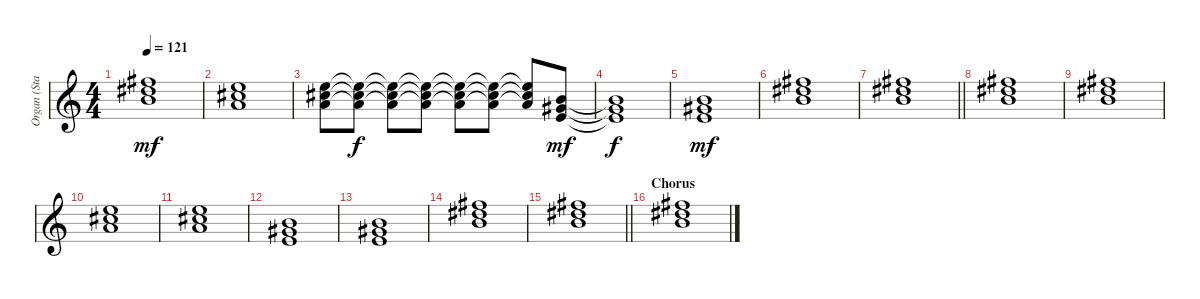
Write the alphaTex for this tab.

\track ("Organ (Staff 1)" "Organ (Sta") {instrument drawbarorgan}
\staff {score}
\tuning (E4 B3 G3 D3 A2 E2 B1) {hide}
\ts (4 4)
\tempo 121
\clef g2
\ks c
(7.1 16.2 23.3).1{dy mf} |
(5.1 14.2 21.3).1 |
(5.1 14.2 21.3).8 (5.1{t} 14.2{t} 21.3{t}).8{dy f} (5.1{t} 14.2{t} 21.3{t}).8 (5.1{t} 14.2{t} 21.3{t}).8 (5.1{t} 14.2{t} 21.3{t}).8 (5.1{t} 14.2{t} 21.3{t}).8 (5.1{t} 14.2{t} 21.3{t}).8 (0.1 9.2 16.3).8{dy mf} |
(0.1{t} 9.2{t} 16.3{t}).1{dy f} |
(0.1 9.2 16.3).1{dy mf} |
(7.1 16.2 23.3).1 |
\barLineRight lightlight
(7.1 16.2 23.3).1 |
(7.1 16.2 23.3).1 |
(7.1 16.2 23.3).1 |
(5.1 14.2 21.3).1 |
(5.1 14.2 21.3).1 |
(0.1 9.2 16.3).1 |
(0.1 9.2 16.3).1 |
(7.1 16.2 23.3).1 |
\barLineRight lightlight
(7.1 16.2 23.3).1 |
\section ("" "Chorus")
(7.1 16.2 23.3).1
